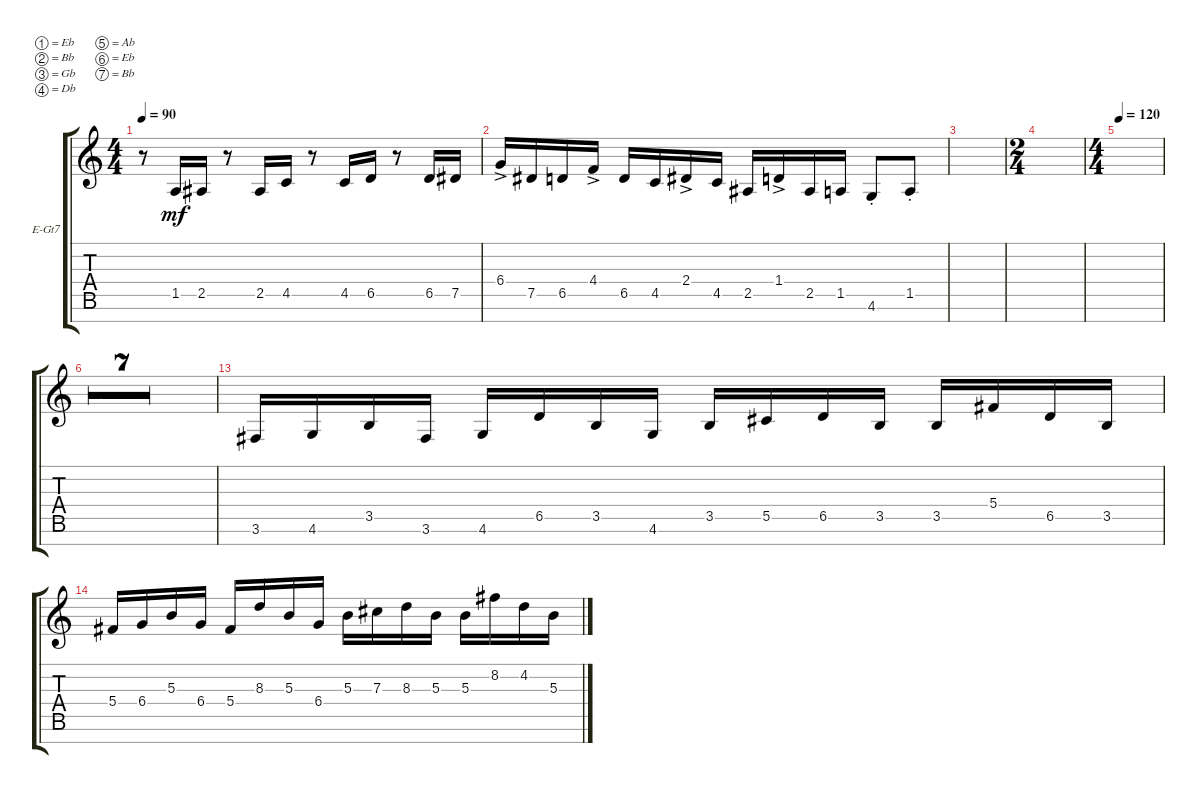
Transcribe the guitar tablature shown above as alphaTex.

\defaultSystemsLayout 4
\bracketExtendMode groupsimilarinstruments
\firstSystemTrackNameOrientation horizontal
\otherSystemsTrackNameOrientation horizontal
\track ("Electric Guitar" "E-Gt7") {multiBarRest instrument overdrivenguitar}
\staff {score tabs}
\tuning (Eb4 Bb3 Gb3 Db3 Ab2 Eb2 Bb1)
\ts (4 4)
\tempo 90
\clef g2
\ks c
r.8{dy mf} 1.5.16 2.5.16 r.8 2.5.16 4.5.16 r.8 4.5.16 6.5.16 r.8 6.5.16 7.5.16 |
6.4{ac}.16 7.5.16 6.5.16 4.4{ac}.16 6.5.16 4.5.16 2.4{ac}.16 4.5.16 2.5.16 1.4{ac}.16 2.5.16 1.5.16 4.6{st}.8 1.5{st}.8 |
|
\ts (2 4)
|
\ts (4 4)
\tempo 120
|
|
|
|
|
|
|
|
3.6.16 4.6.16 3.5.16 3.6.16 4.6.16 6.5.16 3.5.16 4.6.16 3.5.16 5.5.16 6.5.16 3.5.16 3.5.16 5.4.16 6.5.16 3.5.16 |
5.4.16 6.4.16 5.3.16 6.4.16 5.4.16 8.3.16 5.3.16 6.4.16 5.3.16 7.3.16 8.3.16 5.3.16 5.3.16 8.2.16 4.2.16 5.3.16
